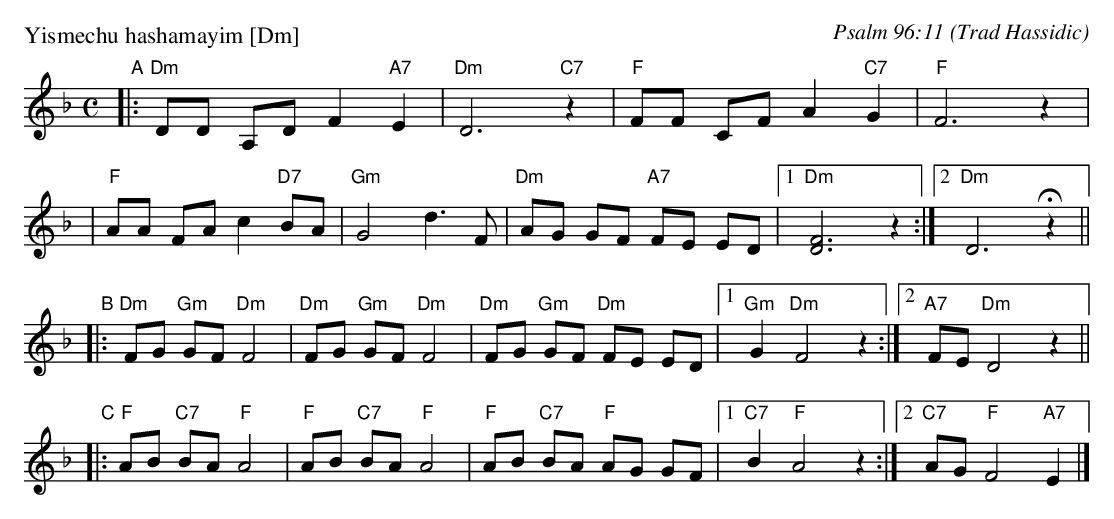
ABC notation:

X:1
P: Yismechu hashamayim [Dm]
C: Psalm 96:11
O: Trad Hassidic
M: C
L: 1/8
K: Dm
"A"\
|: "Dm"DD A,D F2 "A7"E2 | "Dm"D6 "C7"z2 \
| "F"FF CF A2  "C7"G2 | "F"F6 z2 |
| "F"AA FA c2 "D7"BA | "Gm"G4 d3 F \
| "Dm"AG GF "A7"FE ED |1 "Dm"[F6D6] z2 :|2 "Dm"D6 Hz2 ||
"B"\
|: "Dm"FG "Gm"GF "Dm"F4 | "Dm"FG "Gm"GF "Dm"F4 \
|  "Dm"FG "Gm"GF "Dm"FE ED |1 "Gm"G2 "Dm"F4 z2 :|2 "A7"FE "Dm"D4 z2 ||
"C"\
|: "F"AB "C7"BA "F"A4 | "F"AB "C7"BA "F"A4 \
|  "F"AB "C7"BA "F"AG GF |1 "C7"B2 "F"A4 z2 :|2 "C7"AG "F"F4 "A7"E2 |]
